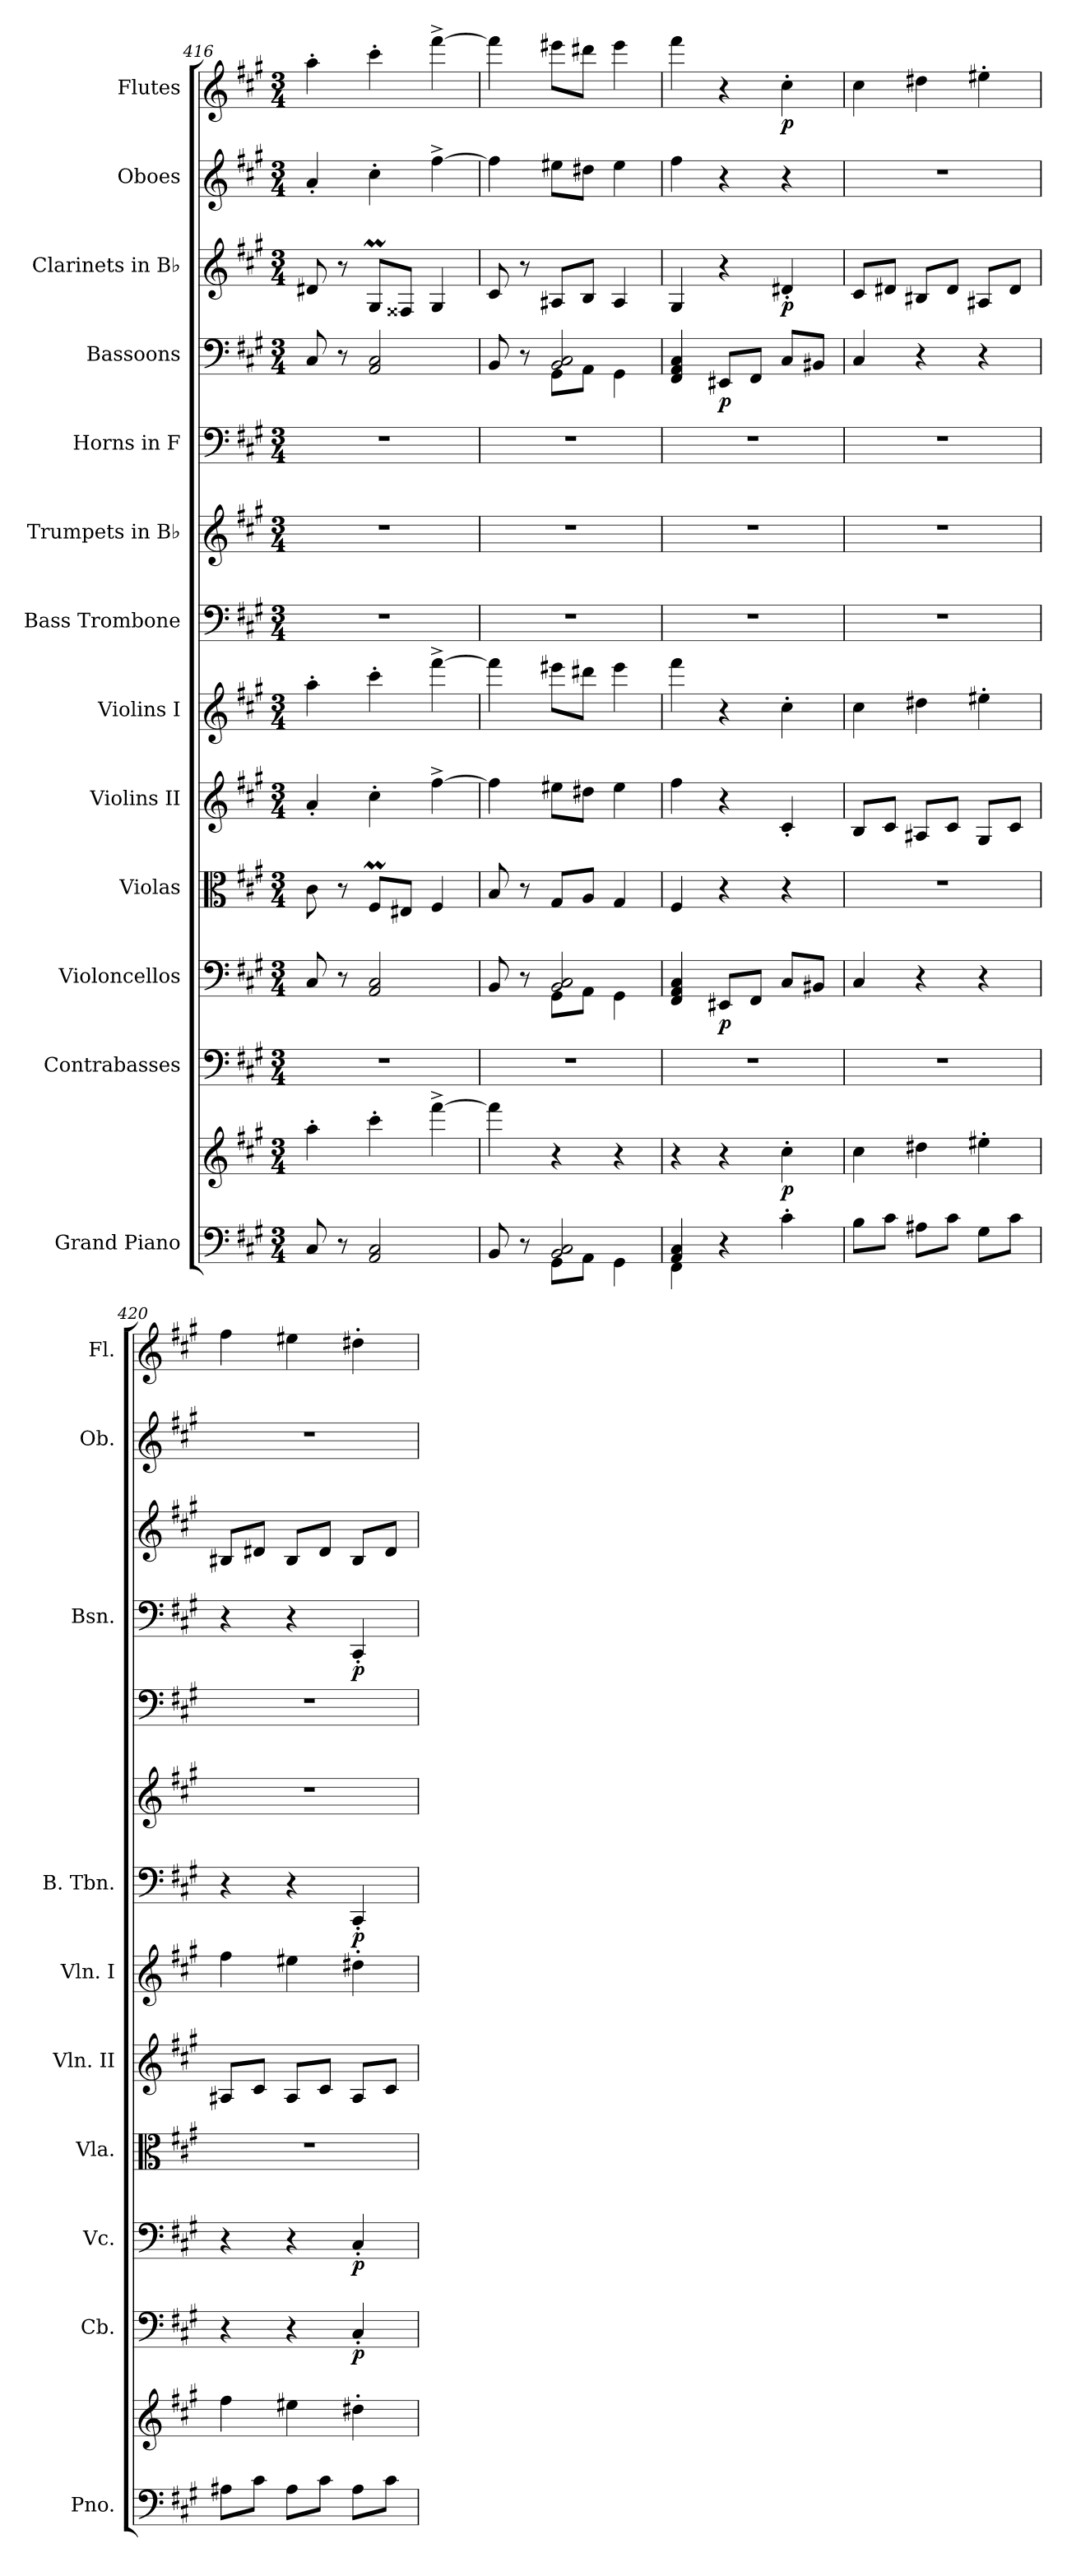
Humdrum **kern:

**kern	**kern	**dynam	**kern	**dynam	**kern	**dynam	**kern	**kern	**kern	**kern	**dynam	**kern	**kern	**kern	**dynam	**kern	**dynam	**kern	**kern	**dynam
*part13	*part13	*part13	*part12	*part12	*part11	*part11	*part10	*part9	*part8	*part7	*part7	*part6	*part5	*part4	*part4	*part3	*part3	*part2	*part1	*part1
*staff14	*staff13	*staff13/14	*staff12	*staff12	*staff11	*staff11	*staff10	*staff9	*staff8	*staff7	*staff7	*staff6	*staff5	*staff4	*staff4	*staff3	*staff3	*staff2	*staff1	*staff1
*I"Grand Piano	*	*	*I"Contrabasses	*	*I"Violoncellos	*	*I"Violas	*I"Violins II	*I"Violins I	*I"Bass Trombone	*	*I"Trumpets in B♭	*I"Horns in F	*I"Bassoons	*	*I"Clarinets in B♭	*	*I"Oboes	*I"Flutes	*
*I'Pno.	*	*	*I'Cb.	*	*I'Vc.	*	*I'Vla.	*I'Vln. II	*I'Vln. I	*I'B. Tbn.	*	*	*	*I'Bsn.	*	*	*	*I'Ob.	*I'Fl.	*
!!LO:PB:g=z
*clefF4	*clefG2	*	*clefF4	*	*clefF4	*	*clefC3	*clefG2	*clefG2	*clefF4	*	*clefG2	*clefF4	*clefF4	*	*clefG2	*	*clefG2	*clefG2	*
*	*	*	*ITrd7c12	*	*	*	*	*	*	*	*	*ITrd1c2	*ITrd4c7	*	*	*ITrd1c2	*	*	*	*
*k[f#c#g#]	*k[f#c#g#]	*	*k[f#c#g#]	*	*k[f#c#g#]	*	*k[f#c#g#]	*k[f#c#g#]	*k[f#c#g#]	*k[f#c#g#]	*	*k[f#]	*k[f#c#]	*k[f#c#g#]	*	*k[f#]	*	*k[f#c#g#]	*k[f#c#g#]	*
*M3/4	*M3/4	*	*M3/4	*	*M3/4	*	*M3/4	*M3/4	*M3/4	*M3/4	*	*M3/4	*M3/4	*M3/4	*	*M3/4	*	*M3/4	*M3/4	*
=416	=416	=416	=416	=416	=416	=416	=416	=416	=416	=416	=416	=416	=416	=416	=416	=416	=416	=416	=416	=416
8C#/	4aa'\	.	2.r	.	8C#/	.	8c#\	4a'/	4aa'\	2.r	.	2.r	2.r	8C#/	.	8c#X/	.	4a'/	4aa'\	.
8r	.	.	.	.	8r	.	8r	.	.	.	.	.	.	8r	.	8r	.	.	.	.
2AA/ 2C#/	4ccc#'\	.	.	.	2AA/ 2C#/	.	8F#M/L	4cc#'\	4ccc#'\	.	.	.	.	2AA/ 2C#/	.	8F#m/L	.	4cc#'\	4ccc#'\	.
.	.	.	.	.	.	.	8E#X/J	.	.	.	.	.	.	.	.	8E#X/J	.	.	.	.
.	[4fff#^\	.	.	.	.	.	4F#/	[4ff#^\	[4fff#^\	.	.	.	.	.	.	4F#/	.	[4ff#^\	[4fff#^\	.
=417	=417	=417	=417	=417	=417	=417	=417	=417	=417	=417	=417	=417	=417	=417	=417	=417	=417	=417	=417	=417
*^	*	*	*	*	*^	*	*	*	*	*	*	*	*	*^	*	*	*	*	*	*
8BB/	4ryy	4fff#\]	.	2.r	.	8BB/	4ryy	.	8B/	4ff#\]	4fff#\]	2.r	.	2.r	2.r	8BB/	4ryy	.	8B/	.	4ff#\]	4fff#\]	.
8r	.	.	.	.	.	8r	.	.	8r	.	.	.	.	.	.	8r	.	.	8r	.	.	.	.
2BB/ 2C#/	8GG#\L	4r	.	.	.	2BB/ 2C#/	8GG#\L	.	8G#/L	8ee#X\L	8eee#X\L	.	.	.	.	2BB/ 2C#/	8GG#\L	.	8G#X/L	.	8ee#X\L	8eee#X\L	.
.	8AA\J	.	.	.	.	.	8AA\J	.	8A/J	8dd#X\J	8ddd#X\J	.	.	.	.	.	8AA\J	.	8A/J	.	8dd#X\J	8ddd#X\J	.
.	4GG#\	4r	.	.	.	.	4GG#\	.	4G#/	4ee#\	4eee#\	.	.	.	.	.	4GG#\	.	4G#/	.	4ee#\	4eee#\	.
*	*	*	*	*	*	*v	*v	*	*	*	*	*	*	*	*	*v	*v	*	*	*	*	*	*
=418	=418	=418	=418	=418	=418	=418	=418	=418	=418	=418	=418	=418	=418	=418	=418	=418	=418	=418	=418	=418	=418
4AA/ 4C#/	4FF#\	4r	.	2.r	.	4FF#/ 4AA/ 4C#/	.	4F#/	4ff#\	4fff#\	2.r	.	2.r	2.r	4FF#/ 4AA/ 4C#/	.	4F#/	.	4ff#\	4fff#\	.
!	!	!	!	!	!	!	!LO:DY:b	!	!	!	!	!	!	!	!	!LO:DY:b	!	!	!	!	!
4r	2ryy	4r	.	.	.	8EE#X/L	p	4r	4r	4r	.	.	.	.	8EE#X/L	p	4r	.	4r	4r	.
.	.	.	.	.	.	8FF#/J	.	.	.	.	.	.	.	.	8FF#/J	.	.	.	.	.	.
!	!	!	!LO:DY:b	!	!	!	!	!	!	!	!	!	!	!	!	!	!	!LO:DY:b	!	!	!LO:DY:b
4c#'\	.	4cc#'\	p	.	.	8C#/L	.	4r	4c#'/	4cc#'\	.	.	.	.	8C#/L	.	4c#X'/	p	4r	4cc#'\	p
.	.	.	.	.	.	8BB#X/J	.	.	.	.	.	.	.	.	8BB#X/J	.	.	.	.	.	.
*v	*v	*	*	*	*	*	*	*	*	*	*	*	*	*	*	*	*	*	*	*	*
=419	=419	=419	=419	=419	=419	=419	=419	=419	=419	=419	=419	=419	=419	=419	=419	=419	=419	=419	=419	=419
8B\L	4cc#\	.	2.r	.	4C#/	.	2.r	8B/L	4cc#\	2.r	.	2.r	2.r	4C#/	.	8B/L	.	2.r	4cc#\	.
8c#\J	.	.	.	.	.	.	.	8c#/J	.	.	.	.	.	.	.	8c#X/J	.	.	.	.
8A#X\L	4dd#X\	.	.	.	4r	.	.	8A#X/L	4dd#X\	.	.	.	.	4r	.	8A#X/L	.	.	4dd#X\	.
8c#\J	.	.	.	.	.	.	.	8c#/J	.	.	.	.	.	.	.	8c#/J	.	.	.	.
8G#\L	4ee#X'\	.	.	.	4r	.	.	8G#/L	4ee#X'\	.	.	.	.	4r	.	8G#X/L	.	.	4ee#X'\	.
8c#\J	.	.	.	.	.	.	.	8c#/J	.	.	.	.	.	.	.	8c#/J	.	.	.	.
=420	=420	=420	=420	=420	=420	=420	=420	=420	=420	=420	=420	=420	=420	=420	=420	=420	=420	=420	=420	=420
8A#X\L	4ff#\	.	4r	.	4r	.	2.r	8A#X/L	4ff#\	4r	.	2.r	2.r	4r	.	8A#X/L	.	2.r	4ff#\	.
8c#\J	.	.	.	.	.	.	.	8c#/J	.	.	.	.	.	.	.	8c#X/J	.	.	.	.
8A#\L	4ee#X\	.	4r	.	4r	.	.	8A#/L	4ee#X\	4r	.	.	.	4r	.	8A#/L	.	.	4ee#X\	.
8c#\J	.	.	.	.	.	.	.	8c#/J	.	.	.	.	.	.	.	8c#/J	.	.	.	.
!	!	!	!	!LO:DY:b	!	!LO:DY:b	!	!	!	!	!LO:DY:b	!	!	!	!LO:DY:b	!	!	!	!	!
8A#\L	4dd#X'\	.	4CC#'/	p	4C#'/	p	.	8A#/L	4dd#X'\	4CC#'/	p	.	.	4CC#'/	p	8A#/L	.	.	4dd#X'\	.
8c#\J	.	.	.	.	.	.	.	8c#/J	.	.	.	.	.	.	.	8c#/J	.	.	.	.
=	=	=	=	=	=	=	=	=	=	=	=	=	=	=	=	=	=	=	=	=
*-	*-	*-	*-	*-	*-	*-	*-	*-	*-	*-	*-	*-	*-	*-	*-	*-	*-	*-	*-	*-
